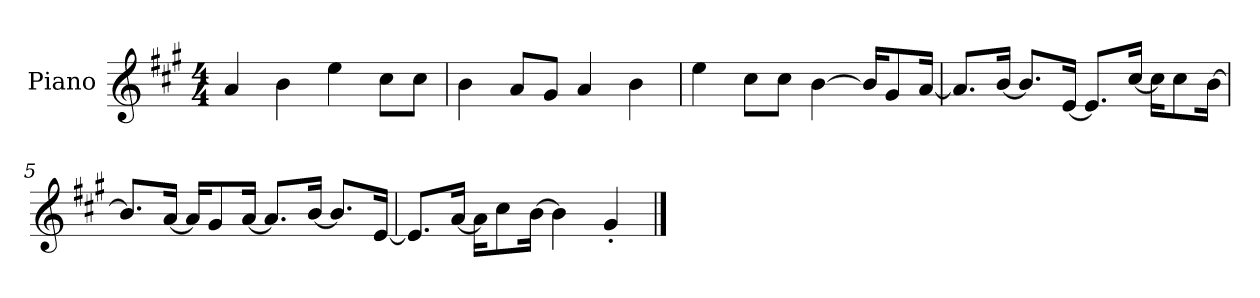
**kern
*part1
*staff1
*I"Piano
*I'P-no
*clefG2
*k[f#c#g#]
*M4/4
*MM90
=1
4a/
4b\
4ee\
8cc#\L
8cc#\J
=2
4b\
8a/L
8g#/J
4a/
4b\
=3
4ee\
8cc#\L
8cc#\J
[4b\
16b/KL]
8g#/
[16a/Jk
=4
8.a/L]
[16b/Jk
8.b/L]
[16e/Jk
8.e/L]
[16cc#/Jk
16cc#\KL]
8cc#\
[16b\Jk
=5
8.b/L]
[16a/Jk
16a/KL]
8g#/
[16a/Jk
8.a/L]
[16b/Jk
8.b/L]
[16e/Jk
!!LO:LB:g=z
=6
8.e/L]
[16a/Jk
16a\KL]
8cc#\
[16b\Jk
4b\]
4g#'/
==
*-
